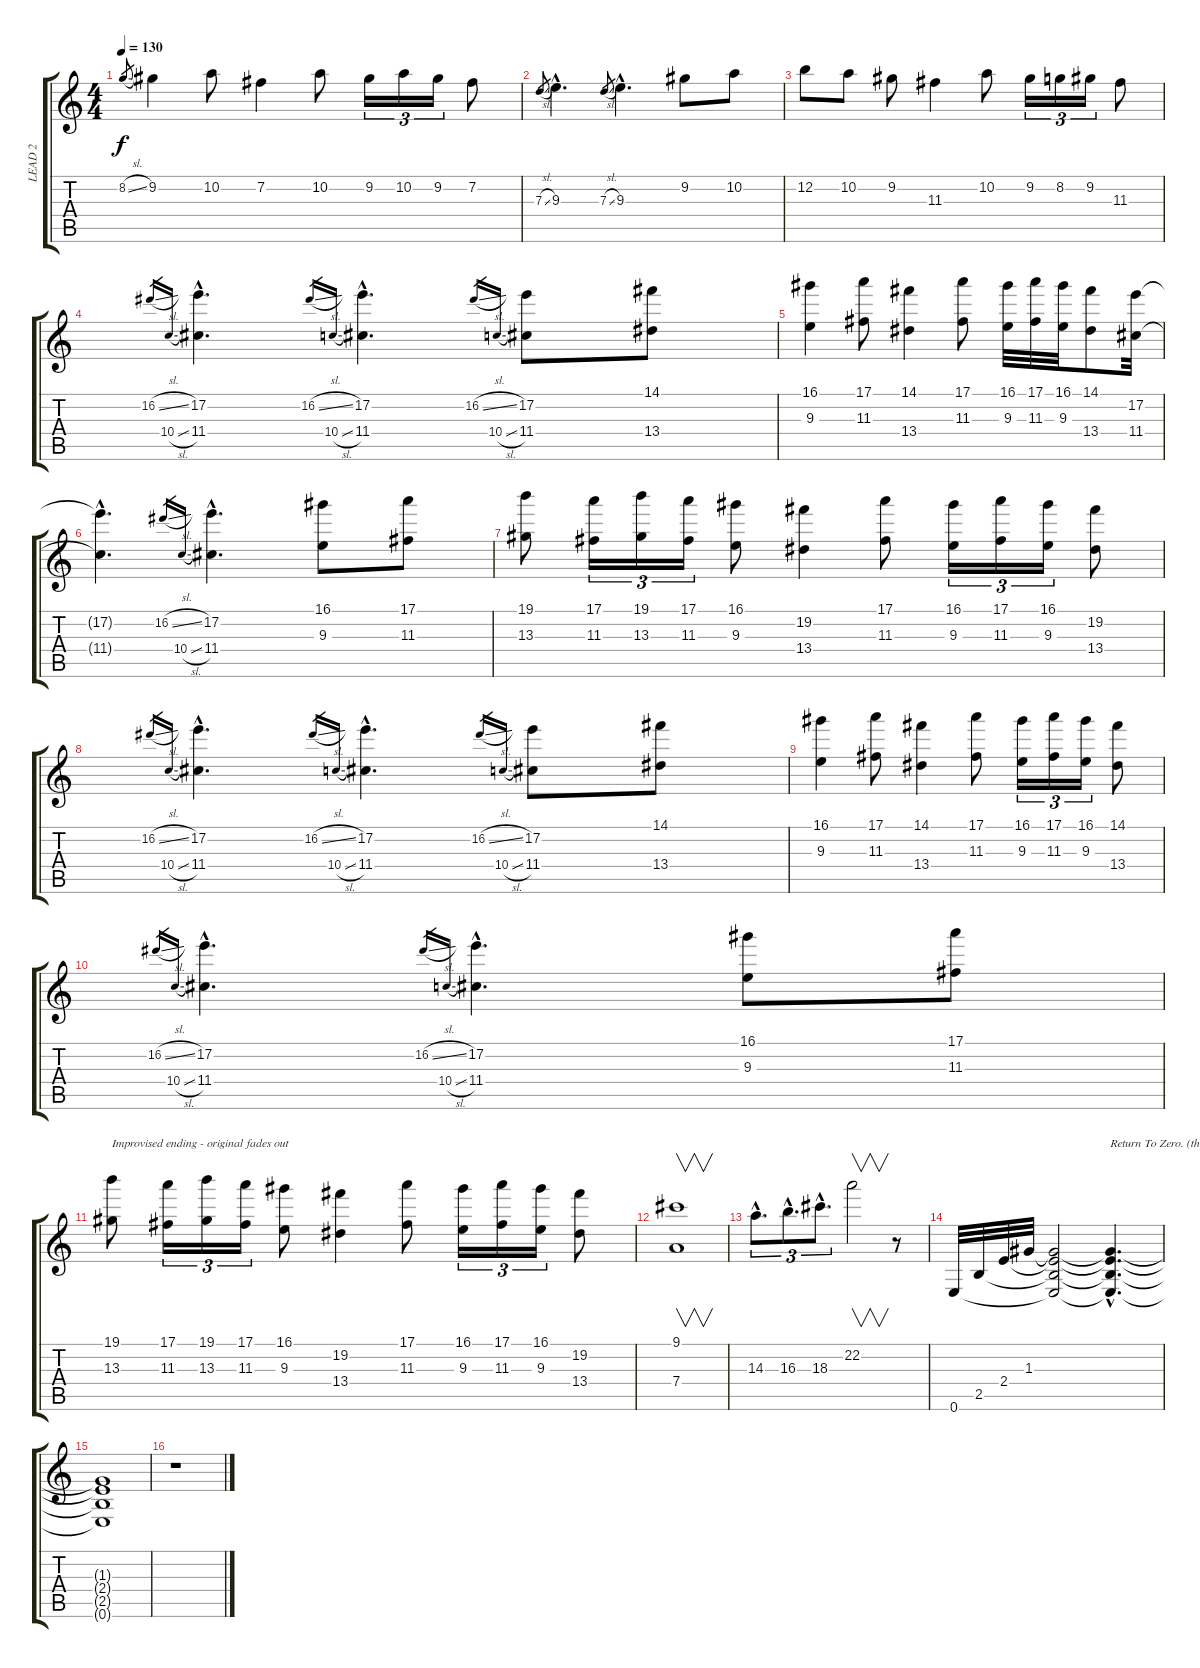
\track ("LEAD 2" "LEAD 2") {instrument distortionguitar}
\staff {score tabs}
\tuning (E4 B3 G3 D3 A2 E2) {hide}
\ts (4 4)
\tempo 130
\clef g2
\ks c
8.2{sl}.8{gr dy f} 9.2.4 10.2.8 7.2.4 10.2.8 9.2.16{tu (3 2)} 10.2.16{tu (3 2)} 9.2.16{tu (3 2)} 7.2.8 |
7.3{sl}.8{gr} 9.3{hac}.4{d} 7.3{sl}.8{gr} 9.3{hac}.4{d} 9.2.8 10.2.8 |
12.2.8 10.2.8 9.2.8 11.3.4 10.2.8 9.2.16{tu (3 2)} 8.2.16{tu (3 2)} 9.2.16{tu (3 2)} 11.3.8 |
16.2{sl}.16{gr} 10.4{sl}.16{gr} (17.2{hac} 11.4{hac}).4{d volume 9} 16.2{sl}.16{gr} 10.4{sl}.16{gr} (17.2{hac} 11.4{hac}).4{d} 16.2{sl}.16{gr} 10.4{sl}.16{gr} (17.2 11.4).8 (14.1 13.4).8 |
(16.1 9.3).4 (17.1 11.3).8 (14.1 13.4).4 (17.1 11.3).8 (16.1 9.3).32 (17.1 11.3).32 (16.1 9.3).32 (14.1 13.4).8 (17.2 11.4).32 |
(17.2{hac t} 11.4{hac t}).4{d} 16.2{sl}.16{gr} 10.4{sl}.16{gr} (17.2{hac} 11.4{hac}).4{d} (16.1 9.3).8 (17.1 11.3).8 |
(19.1 13.3).8 (17.1 11.3).16{tu (3 2)} (19.1 13.3).16{tu (3 2)} (17.1 11.3).16{tu (3 2)} (16.1 9.3).8 (19.2 13.4).4 (17.1 11.3).8 (16.1 9.3).16{tu (3 2)} (17.1 11.3).16{tu (3 2)} (16.1 9.3).16{tu (3 2)} (19.2 13.4).8 |
16.2{sl}.16{gr} 10.4{sl}.16{gr} (17.2{hac} 11.4{hac}).4{d} 16.2{sl}.16{gr} 10.4{sl}.16{gr} (17.2{hac} 11.4{hac}).4{d} 16.2{sl}.16{gr} 10.4{sl}.16{gr} (17.2 11.4).8 (14.1 13.4).8 |
(16.1 9.3).4 (17.1 11.3).8 (14.1 13.4).4 (17.1 11.3).8 (16.1 9.3).16{tu (3 2)} (17.1 11.3).16{tu (3 2)} (16.1 9.3).16{tu (3 2)} (14.1 13.4).8 |
16.2{sl}.16{gr} 10.4{sl}.16{gr} (17.2{hac} 11.4{hac}).4{d} 16.2{sl}.16{gr} 10.4{sl}.16{gr} (17.2{hac} 11.4{hac}).4{d} (16.1 9.3).8 (17.1 11.3).8 |
(19.1 13.3).8{txt "Improvised ending - original fades out"} (17.1 11.3).16{tu (3 2)} (19.1 13.3).16{tu (3 2)} (17.1 11.3).16{tu (3 2)} (16.1 9.3).8 (19.2 13.4).4 (17.1 11.3).8 (16.1 9.3).16{tu (3 2)} (17.1 11.3).16{tu (3 2)} (16.1 9.3).16{tu (3 2)} (19.2 13.4).8 |
(9.1 7.4).1{v volume 12} |
14.3{hac}.8{d tu (3 2)} 16.3{hac}.8{d tu (3 2)} 18.3{hac}.8{d tu (3 2)} 22.2.2{v} r.8 |
0.6.32{volume 12} 2.5.32 2.4.32 1.3.32{volume 10} (1.3{t} 2.4{t} 2.5{t} 0.6{t}).2 (1.3{hac t} 2.4{hac t} 2.5{hac t} 0.6{hac t}).4{d txt "Return To Zero. (then fade away)" volume 8} |
(1.3{t} 2.4{t} 2.5{t} 0.6{t}).1{volume 8} |
r.1
